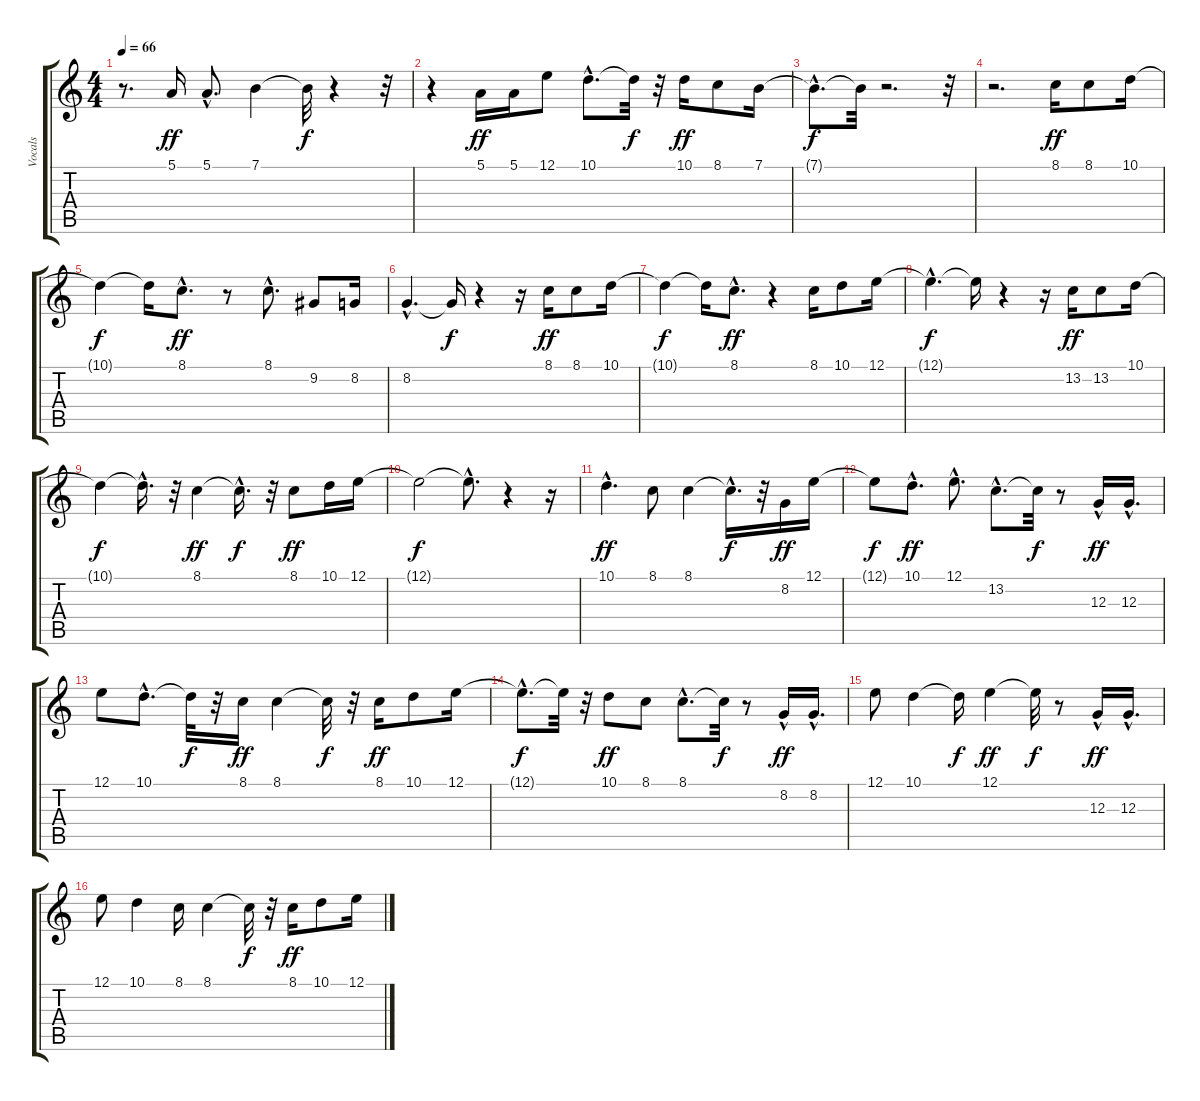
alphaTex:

\track ("Vocals" "Vocals") {instrument electricpiano2}
\staff {score tabs}
\tuning (E4 B3 G3 D3 A2 E2) {hide}
\ts (4 4)
\tempo 66
\clef g2
\ks c
r.8{d dy f} 5.1.16{dy ff} 5.1{hac}.8{d} 7.1.4 7.1{t}.32{dy f} r.4 r.32 |
r.4 5.1.16{dy ff} 5.1.16 12.1.8 10.1{hac}.8{d} 10.1{t}.32{dy f} r.32 10.1.16{dy ff} 8.1.8 7.1.16 |
7.1{hac t}.8{d dy f} 7.1{t}.32 r.2{d} r.32 |
r.2{d} 8.1.16{dy ff} 8.1.8 10.1.16 |
10.1{t}.4{dy f} 10.1{t}.16 8.1{hac}.8{d dy ff} r.8 8.1{hac}.8{d} 9.2.8 8.2.16 |
8.2{hac}.4{d} 8.2{t}.16{dy f} r.4 r.16 8.1.16{dy ff} 8.1.8 10.1.16 |
10.1{t}.4{dy f} 10.1{t}.16 8.1{hac}.8{d dy ff} r.4 8.1.16 10.1.8 12.1.16 |
12.1{hac t}.4{d dy f} 12.1{t}.16 r.4 r.16 13.2.16{dy ff} 13.2.8 10.1.16 |
10.1{t}.4{dy f} 10.1{hac t}.16{d} r.32 8.1.4{dy ff} 8.1{hac t}.16{d dy f} r.32 8.1.8{dy ff} 10.1.16 12.1.16 |
12.1{t}.2{dy f} 12.1{hac t}.8{d} r.4 r.16 |
10.1{hac}.4{d dy ff} 8.1.8 8.1.4 8.1{hac t}.16{d dy f} r.32 8.2.16{dy ff} 12.1.16 |
12.1{t}.8{dy f} 10.1{hac}.8{d dy ff} 12.1{hac}.8{d} 13.2{hac}.8{d} 13.2{t}.32{dy f} r.8 12.3{hac}.16{dy ff} 12.3{hac}.16{d} |
12.1.8 10.1{hac}.8{d} 10.1{t}.32{dy f} r.32 8.1.16{dy ff} 8.1.4 8.1{t}.32{dy f} r.32 8.1.16{dy ff} 10.1.8 12.1.16 |
12.1{hac t}.8{d dy f} 12.1{t}.32 r.32 10.1.8{dy ff} 8.1.8 8.1{hac}.8{d} 8.1{t}.32{dy f} r.8 8.2{hac}.16{dy ff} 8.2{hac}.16{d} |
12.1.8 10.1.4 10.1{t}.16{dy f} 12.1.4{dy ff} 12.1{t}.32{dy f} r.8 12.3{hac}.16{dy ff} 12.3{hac}.16{d} |
12.1.8 10.1.4 8.1.16 8.1.4 8.1{t}.32{dy f} r.32 8.1.16{dy ff} 10.1.8 12.1.16
